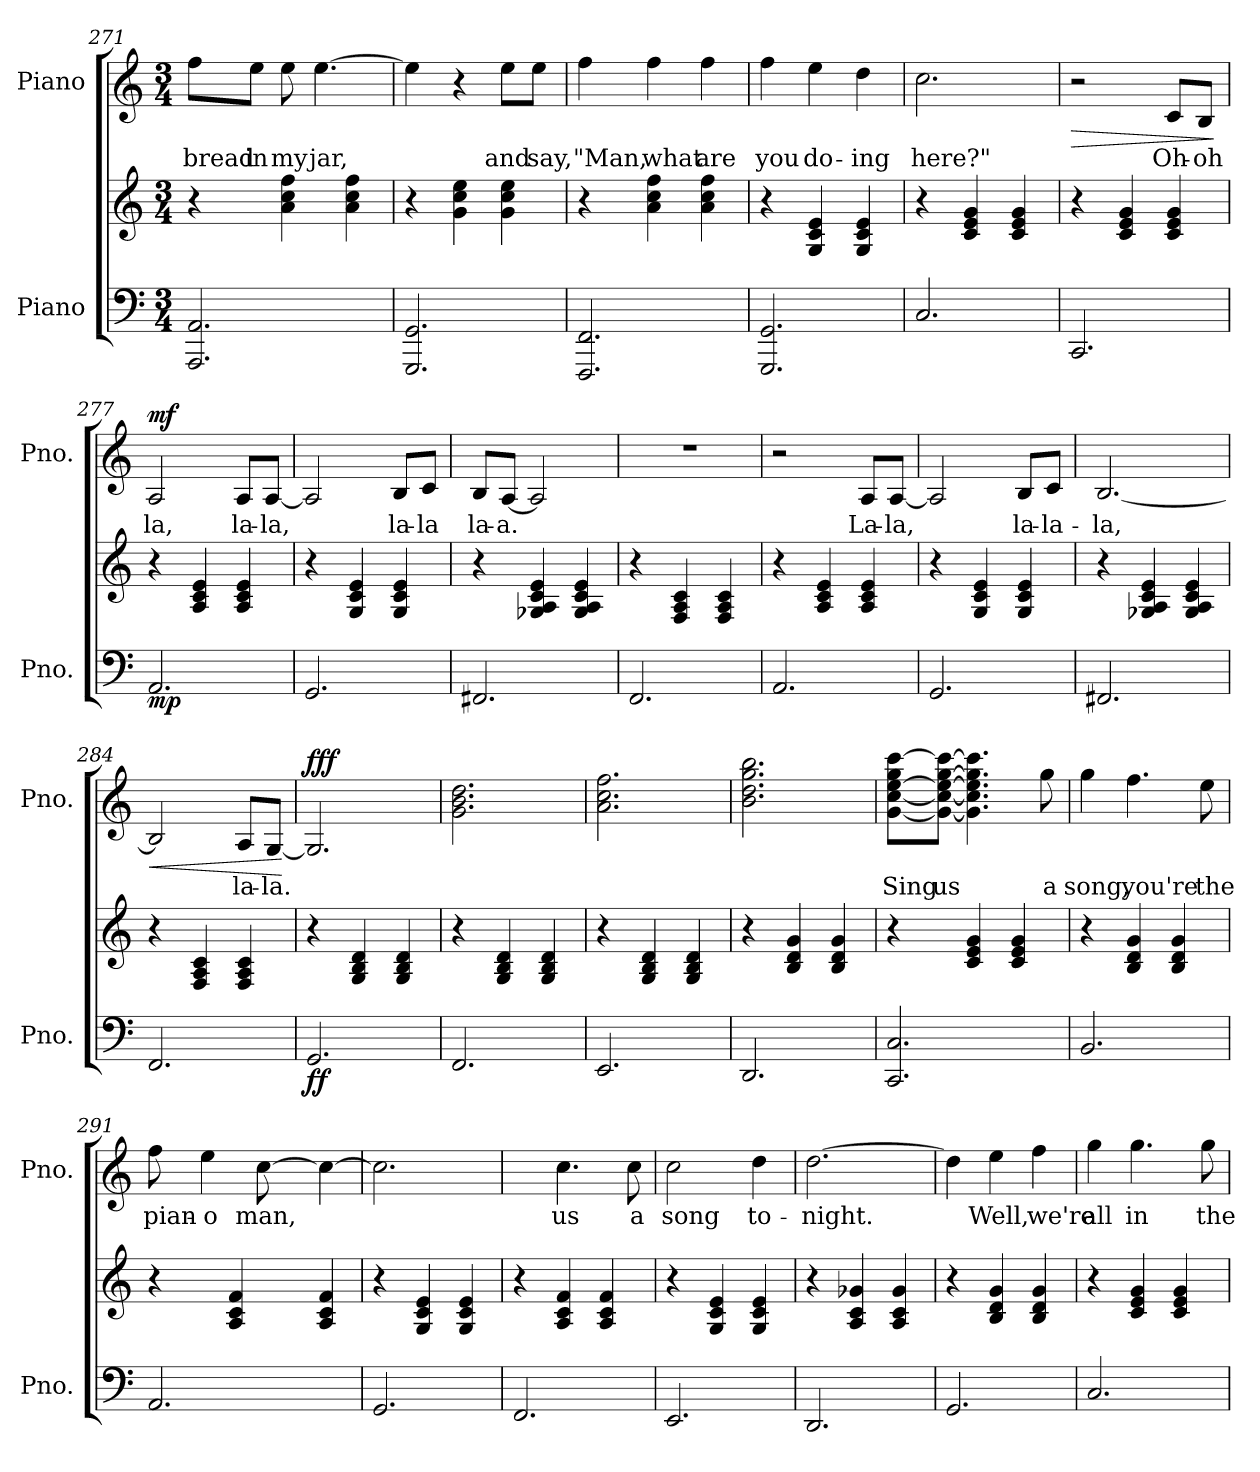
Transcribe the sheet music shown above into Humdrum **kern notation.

**kern	**kern	**dynam	**kern	**text	**dynam
*part2	*part2	*part2	*part1	*part1	*part1
*staff3	*staff2	*staff2/3	*staff1	*staff1	*staff1
*I"Piano	*	*	*I"Piano	*	*
*I'Pno.	*	*	*I'Pno.	*	*
!!LO:LB:g=z
*clefF4	*clefG2	*	*clefG2	*	*
*k[]	*k[]	*	*k[]	*	*
*M3/4	*M3/4	*	*M3/4	*	*
=271	=271	=271	=271	=271	=271
2.AAA/ 2.AA/	4r	.	8ff\L	bread	.
.	.	.	8ee\J	in	.
.	4a\ 4cc\ 4ff\	.	8ee\	my	.
.	.	.	[4.ee\	jar,	.
.	4a\ 4cc\ 4ff\	.	.	.	.
=272	=272	=272	=272	=272	=272
2.GGG/ 2.GG/	4r	.	4ee\]	.	.
.	4g\ 4cc\ 4ee\	.	4r	.	.
.	4g\ 4cc\ 4ee\	.	8ee\L	and	.
.	.	.	8ee\J	say,	.
=273	=273	=273	=273	=273	=273
2.FFF/ 2.FF/	4r	.	4ff\	"Man,	.
.	4a\ 4cc\ 4ff\	.	4ff\	what	.
.	4a\ 4cc\ 4ff\	.	4ff\	are	.
=274	=274	=274	=274	=274	=274
2.GGG/ 2.GG/	4r	.	4ff\	you	.
.	4G/ 4c/ 4e/	.	4ee\	do-	.
.	4G/ 4c/ 4e/	.	4dd\	-ing	.
=275	=275	=275	=275	=275	=275
2.C/	4r	.	2.cc\	here?"	.
.	4c/ 4e/ 4g/	.	.	.	.
.	4c/ 4e/ 4g/	.	.	.	.
=276	=276	=276	=276	=276	=276
!	!	!	!	!	!LO:HP:b
2.CC/	4r	.	2r	.	>
.	4c/ 4e/ 4g/	.	.	.	.
.	4c/ 4e/ 4g/	.	8c/L	Oh-	.
.	.	.	8B/J	-oh	.
.	.	.	.	.	]
!!LO:LB:g=z
=277	=277	=277	=277	=277	=277
!	!	!LO:DY:b=2	!	!	!LO:DY:b
2.AA/	4r	mp	2A/	la,	mf
.	4A/ 4c/ 4e/	.	.	.	.
.	4A/ 4c/ 4e/	.	8A/L	la-	.
.	.	.	[8A/J	-la,	.
=278	=278	=278	=278	=278	=278
2.GG/	4r	.	2A/]	.	.
.	4G/ 4c/ 4e/	.	.	.	.
.	4G/ 4c/ 4e/	.	8B/L	la-	.
.	.	.	8c/J	-la	.
=279	=279	=279	=279	=279	=279
2.FF#X/	4r	.	8B/L	la-	.
.	.	.	[8A/J	-a.	.
.	4G-X/ 4A/ 4c/ 4e/	.	2A/]	.	.
.	4G-/ 4A/ 4c/ 4e/	.	.	.	.
=280	=280	=280	=280	=280	=280
2.FF/	4r	.	2.r	.	.
.	4F/ 4A/ 4c/	.	.	.	.
.	4F/ 4A/ 4c/	.	.	.	.
=281	=281	=281	=281	=281	=281
2.AA/	4r	.	2r	.	.
.	4A/ 4c/ 4e/	.	.	.	.
.	4A/ 4c/ 4e/	.	8A/L	La-	.
.	.	.	[8A/J	-la,	.
=282	=282	=282	=282	=282	=282
2.GG/	4r	.	2A/]	.	.
.	4G/ 4c/ 4e/	.	.	.	.
.	4G/ 4c/ 4e/	.	8B/L	la-	.
.	.	.	8c/J	-la-	.
=283	=283	=283	=283	=283	=283
2.FF#X/	4r	.	[2.B/	-la,	.
.	4G-X/ 4A/ 4c/ 4e/	.	.	.	.
.	4G-/ 4A/ 4c/ 4e/	.	.	.	.
!!LO:PB:g=z
=284	=284	=284	=284	=284	=284
!	!	!	!	!	!LO:HP:b
2.FF/	4r	.	2B/]	.	<
.	4F/ 4A/ 4c/	.	.	.	.
.	4F/ 4A/ 4c/	.	8A/L	la-	.
.	.	.	[8G/J	-la.	.
.	.	.	.	.	[
=285	=285	=285	=285	=285	=285
!	!	!LO:DY:b=2	!	!	!LO:DY:b
2.GG/	4r	ff	2.G/]	.	fff
.	4G/ 4B/ 4d/	.	.	.	.
.	4G/ 4B/ 4d/	.	.	.	.
=286	=286	=286	=286	=286	=286
2.FF/	4r	.	2.g\ 2.b\ 2.dd\	.	.
.	4G/ 4B/ 4d/	.	.	.	.
.	4G/ 4B/ 4d/	.	.	.	.
=287	=287	=287	=287	=287	=287
2.EE/	4r	.	2.a\ 2.cc\ 2.ff\	.	.
.	4G/ 4B/ 4d/	.	.	.	.
.	4G/ 4B/ 4d/	.	.	.	.
=288	=288	=288	=288	=288	=288
2.DD/	4r	.	2.b\ 2.dd\ 2.gg\ 2.bb\	.	.
.	4B/ 4d/ 4g/	.	.	.	.
.	4B/ 4d/ 4g/	.	.	.	.
=289	=289	=289	=289	=289	=289
2.CC/ 2.C/	4r	.	[8g\ [8cc\ [8ee\ 8gg\ [8ccc\L	Sing	.
.	.	.	8g\_ 8cc\_ 8ee\_ [8gg\ 8ccc\_J	us	.
.	4c/ 4e/ 4g/	.	4.g\] 4.cc\] 4.ee\] 4.gg\] 4.ccc\]	.	.
.	4c/ 4e/ 4g/	.	.	.	.
.	.	.	8gg\	a	.
=290	=290	=290	=290	=290	=290
2.BB/	4r	.	4gg\	song,	.
.	4B/ 4d/ 4g/	.	4.ff\	you're	.
.	4B/ 4d/ 4g/	.	.	.	.
.	.	.	8ee\	the	.
!!LO:LB:g=z
=291	=291	=291	=291	=291	=291
2.AA/	4r	.	8ff\	pian-	.
.	.	.	4ee\	-o	.
.	4A/ 4c/ 4f/	.	.	.	.
.	.	.	[8cc\	man,	.
.	4A/ 4c/ 4f/	.	4cc\_	.	.
=292	=292	=292	=292	=292	=292
2.GG/	4r	.	2.cc\]	.	.
.	4G/ 4c/ 4e/	.	.	.	.
.	4G/ 4c/ 4e/	.	.	.	.
=293	=293	=293	=293	=293	=293
2.FF/	4r	.	4a/yy	sing	.
.	4A/ 4c/ 4f/	.	4.cc\	us	.
.	4A/ 4c/ 4f/	.	.	.	.
.	.	.	8cc\	a	.
=294	=294	=294	=294	=294	=294
2.EE/	4r	.	2cc\	song	.
.	4G/ 4c/ 4e/	.	.	.	.
.	4G/ 4c/ 4e/	.	4dd\	to-	.
=295	=295	=295	=295	=295	=295
2.DD/	4r	.	[2.dd\	-night.	.
.	4A/ 4c/ 4g-X/	.	.	.	.
.	4A/ 4c/ 4g-/	.	.	.	.
=296	=296	=296	=296	=296	=296
2.GG/	4r	.	4dd\]	.	.
.	4B/ 4d/ 4g/	.	4ee\	Well,	.
.	4B/ 4d/ 4g/	.	4ff\	we're	.
=297	=297	=297	=297	=297	=297
2.C/	4r	.	4gg\	all	.
.	4c/ 4e/ 4g/	.	4.gg\	in	.
.	4c/ 4e/ 4g/	.	.	.	.
.	.	.	8gg\	the	.
=	=	=	=	=	=
*-	*-	*-	*-	*-	*-
